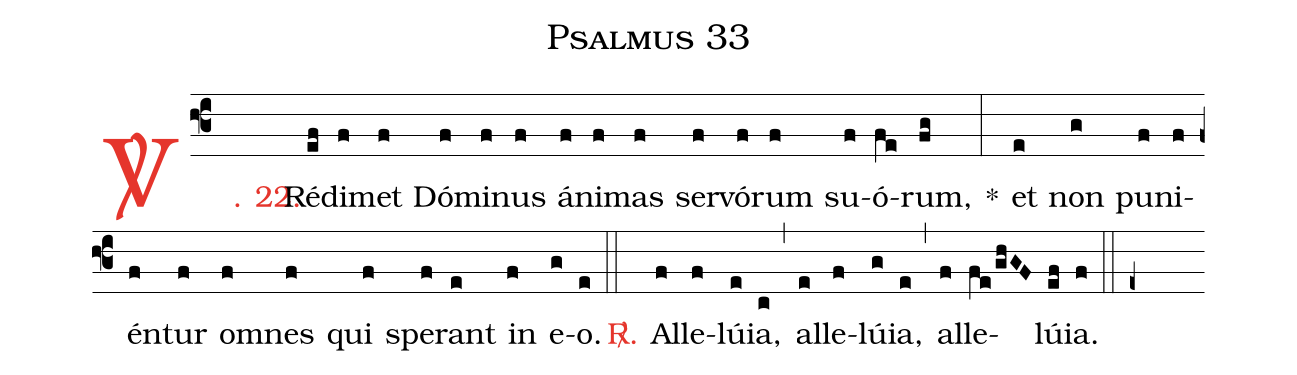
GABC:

name: Psalmus 33;
%%
(f3)

<c><sp>V/</sp>. 22.</c>() Réd(ef)i(f)met(f) Dó(f)mi(f)nus(f) á(f)ni(f)mas(f) ser(f)vó(f)rum(f) su(f)ó(fe)rum,(fg) *(:) et(e) non(g) pu(f)ni(f)én(f)tur(f) om(f)nes(f) qui(f) spe(f)rant(e) in(f) e(g)o.(e)

(::)

<nlba><c><sp>R/</sp>.</c>() Al</nlba>(f)le(f)lú(e)ia,(c) (,) al(e)le(f)lú(g)ia,(e) (,) al(f)le(fe/ghGF)lú(ef)ia.(f)

(::)

(e+)
